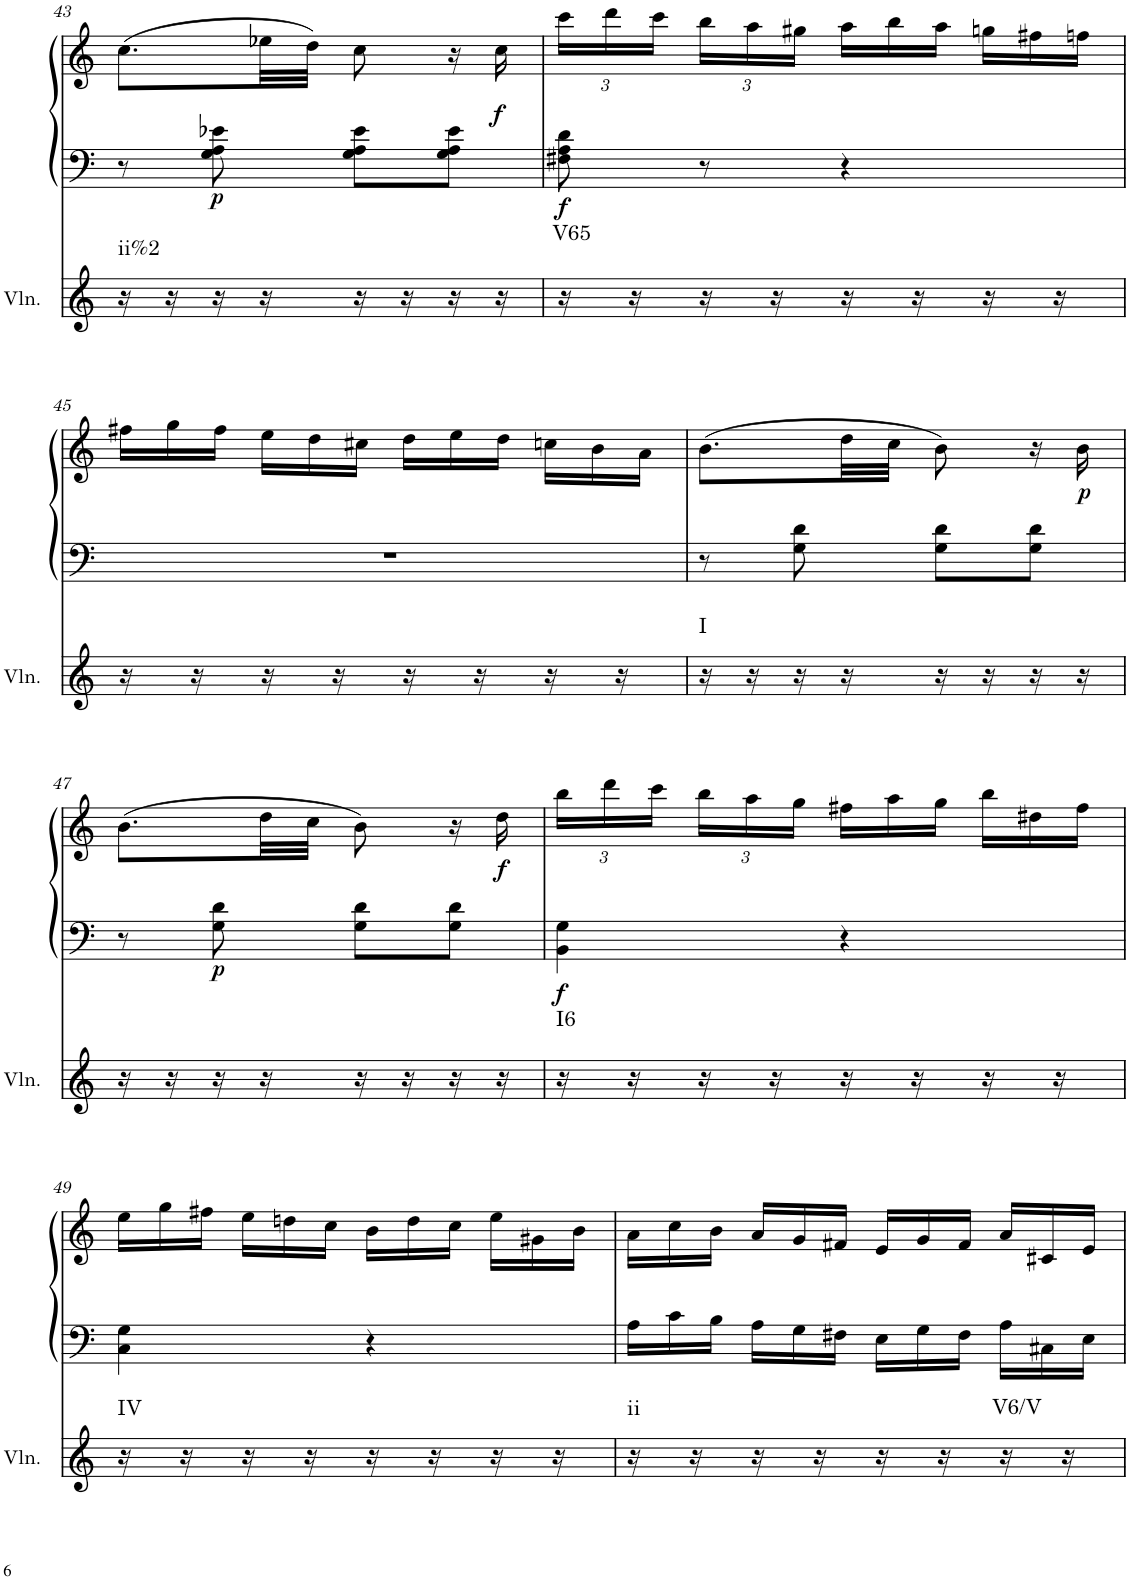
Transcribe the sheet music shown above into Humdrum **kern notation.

**kern	**harte	**kern	**kern	**dynam
*part2	*part2	*part1	*part1	*part1
*staff3	*	*staff2	*staff1	*staff1/2
*I"Violin	*	*I"Klavier linke Hand	*	*
*I'Vln.	*	*	*	*
!!LO:PB:g=z
*clefG2	*	*clefF4	*clefG2	*
*k[]	*	*k[]	*k[]	*
*M2/4	*	*M2/4	*M2/4	*
=43	=43	=43	=43	=43
!	!LO:H:kt=ii%2	!	!	!
16r	N	8r	(8.cc\L	.
16r	.	.	.	.
!	!	!	!	!LO:DY:b=2
16r	.	8G\ 8A\ 8e-X\	.	p
16r	.	.	32ee-X\LL	.
.	.	.	32dd\JJJ)	.
16r	.	8G\ 8A\ 8e-\L	8cc\	.
16r	.	.	.	.
16r	.	8G\ 8A\ 8e-\J	16r	.
!	!	!	!	!LO:DY:b
16r	.	.	16cc\	f
=44	=44	=44	=44	=44
*	*	*	*Xbrackettup	*
!	!LO:H:kt=V65	!	!	!LO:DY:b=2
16r	N	8F#X\ 8A\ 8d\	24ccc\LL	f
.	.	.	24ddd\	.
16r	.	.	.	.
.	.	.	24ccc\JJ	.
16r	.	8r	24bb\LL	.
.	.	.	24aa\	.
16r	.	.	.	.
.	.	.	24gg#X\JJ	.
16r	.	4r	24aa\LL	.
.	.	.	24bb\	.
16r	.	.	.	.
.	.	.	24aa\JJ	.
16r	.	.	24ggn\LL	.
.	.	.	24ff#X\	.
16r	.	.	.	.
.	.	.	24ffn\JJ	.
!!LO:LB:g=z
=45	=45	=45	=45	=45
16r	.	2r	24ff#X\LL	.
.	.	.	24gg\	.
16r	.	.	.	.
.	.	.	24ff#\JJ	.
16r	.	.	24ee\LL	.
.	.	.	24dd\	.
16r	.	.	.	.
.	.	.	24cc#X\JJ	.
16r	.	.	24dd\LL	.
.	.	.	24ee\	.
16r	.	.	.	.
.	.	.	24dd\JJ	.
16r	.	.	24ccn\LL	.
.	.	.	24b\	.
16r	.	.	.	.
.	.	.	24a\JJ	.
=46	=46	=46	=46	=46
!	!LO:H:kt=I	!	!	!
16r	N	8r	(8.b\L	.
16r	.	.	.	.
16r	.	8G\ 8d\	.	.
16r	.	.	32dd\LL	.
.	.	.	32cc\JJJ	.
16r	.	8G\ 8d\L	8b\)	.
16r	.	.	.	.
16r	.	8G\ 8d\J	16r	.
!	!	!	!	!LO:DY:b
16r	.	.	16b\	p
!!LO:LB:g=z
=47	=47	=47	=47	=47
16r	.	8r	(8.b\L	.
16r	.	.	.	.
!	!	!	!	!LO:DY:b=2
16r	.	8G\ 8d\	.	p
16r	.	.	32dd\LL	.
.	.	.	32cc\JJJ	.
16r	.	8G\ 8d\L	8b\)	.
16r	.	.	.	.
16r	.	8G\ 8d\J	16r	.
!	!	!	!	!LO:DY:b
16r	.	.	16dd\	f
=48	=48	=48	=48	=48
!	!LO:H:kt=I6	!	!	!LO:DY:b=2
16r	N	4BB\ 4G\	24bb\LL	f
.	.	.	24ddd\	.
16r	.	.	.	.
.	.	.	24ccc\JJ	.
16r	.	.	24bb\LL	.
.	.	.	24aa\	.
16r	.	.	.	.
.	.	.	24gg\JJ	.
16r	.	4r	24ff#X\LL	.
.	.	.	24aa\	.
16r	.	.	.	.
.	.	.	24gg\JJ	.
16r	.	.	24bb\LL	.
.	.	.	24dd#X\	.
16r	.	.	.	.
.	.	.	24ff#\JJ	.
!!LO:LB:g=z
=49	=49	=49	=49	=49
!	!LO:H:kt=IV	!	!	!
16r	N	4C\ 4G\	24ee\LL	.
.	.	.	24gg\	.
16r	.	.	.	.
.	.	.	24ff#X\JJ	.
16r	.	.	24ee\LL	.
.	.	.	24ddn\	.
16r	.	.	.	.
.	.	.	24cc\JJ	.
16r	.	4r	24b\LL	.
.	.	.	24dd\	.
16r	.	.	.	.
.	.	.	24cc\JJ	.
16r	.	.	24ee\LL	.
.	.	.	24g#X\	.
16r	.	.	.	.
.	.	.	24b\JJ	.
=50	=50	=50	=50	=50
*	*	*Xbrackettup	*	*
!	!LO:H:kt=ii	!	!	!
16r	N	24A\LL	24a\LL	.
.	.	24c\	24cc\	.
16r	.	.	.	.
.	.	24B\JJ	24b\JJ	.
16r	.	24A\LL	24a/LL	.
.	.	24G\	24g/	.
16r	.	.	.	.
.	.	24F#X\JJ	24f#X/JJ	.
16r	.	24E\LL	24e/LL	.
.	.	24G\	24g/	.
16r	.	.	.	.
.	.	24F#\JJ	24f#/JJ	.
!	!LO:H:kt=V6/V	!	!	!
16r	N	24A\LL	24a/LL	.
.	.	24C#X\	24c#X/	.
16r	.	.	.	.
.	.	24E\JJ	24e/JJ	.
=	=	=	=	=
*-	*-	*-	*-	*-
